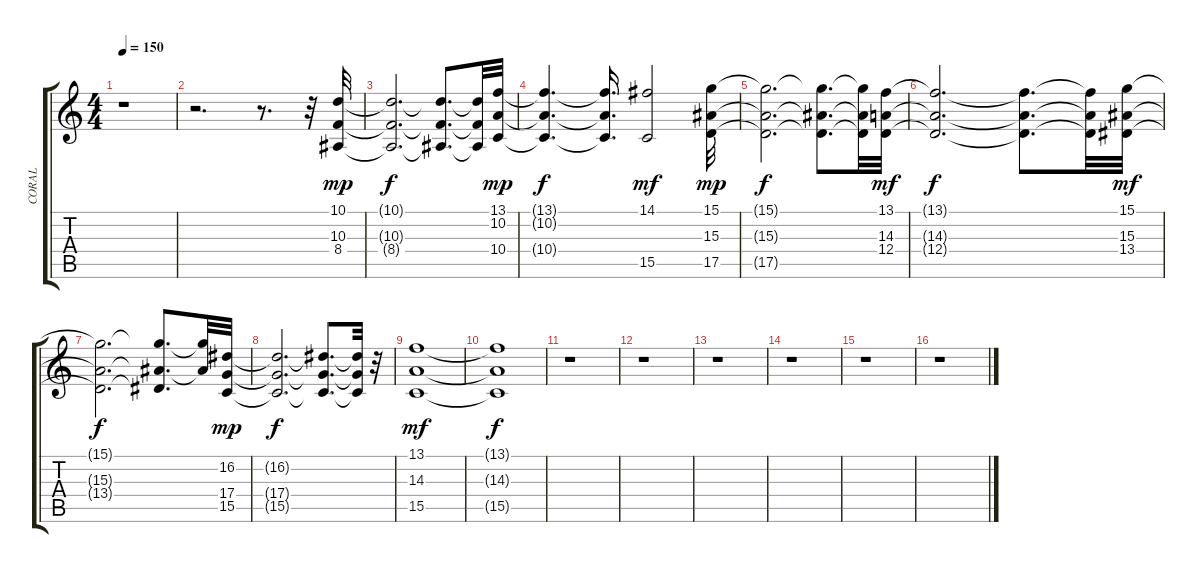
\track ("CORAL" "CORAL") {instrument choiraahs}
\staff {score tabs}
\tuning (E4 B3 G3 D3 A2 E2) {hide}
\ts (4 4)
\tempo 150
\clef g2
\ks c
r.1{dy f} |
r.2{d} r.8{d} r.32 (10.1 10.3 8.4).32{dy mp} |
(10.1{t} 10.3{t} 8.4{t}).2{d dy f} (10.1{t} 10.3{t} 8.4{t}).8{d} (10.1{t} 10.3{t} 8.4{t}).32 (13.1 10.2 10.4).32{dy mp} |
(13.1{t} 10.2{t} 10.4{t}).4{d dy f} (13.1{t} 10.2{t} 10.4{t}).16{d} (14.1 15.5).2{dy mf} (15.1 15.3 17.5).32{dy mp} |
(15.1{t} 15.3{t} 17.5{t}).2{d dy f} (15.1{t} 15.3{t} 17.5{t}).8{d} (15.1{t} 15.3{t} 17.5{t}).32 (13.1 14.3 12.4).32{dy mf} |
(13.1{t} 14.3{t} 12.4{t}).2{d dy f} (13.1{t} 14.3{t} 12.4{t}).8{d} (13.1{t} 14.3{t} 12.4{t}).32 (15.1 15.3 13.4).32{dy mf} |
(15.1{t} 15.3{t} 13.4{t}).2{d dy f} (15.1{t} 15.3{t} 13.4{t}).8{d} (15.1{t} 15.3{t}).32 (16.2 17.4 15.5).32{dy mp} |
(16.2{t} 17.4{t} 15.5{t}).2{d dy f} (16.2{t} 17.4{t} 15.5{t}).8{d} (16.2{t} 17.4{t} 15.5{t}).32 r.32 |
(13.1 14.3 15.5).1{dy mf} |
(13.1{t} 14.3{t} 15.5{t}).1{dy f} |
r.1 |
r.1 |
r.1 |
r.1 |
r.1 |
r.1
